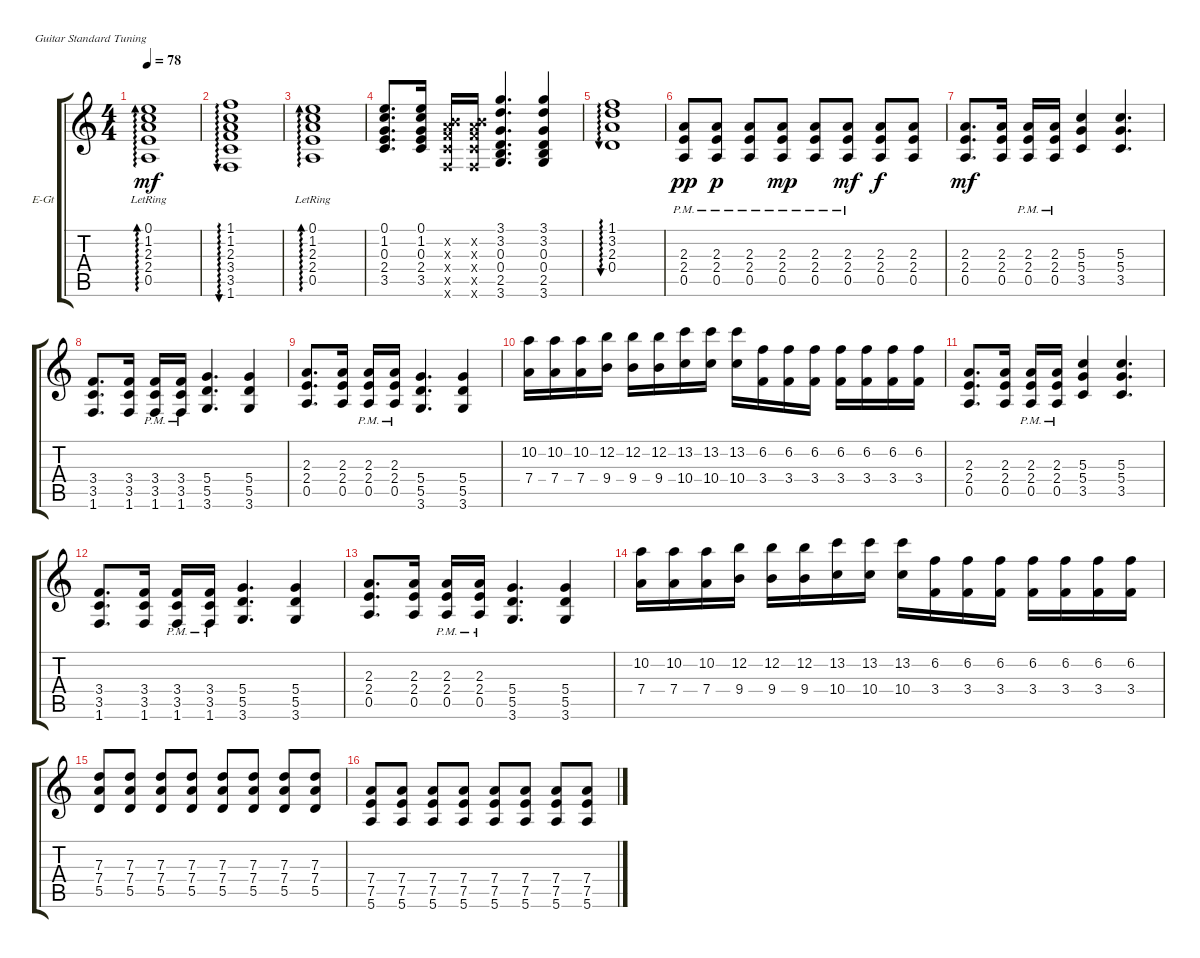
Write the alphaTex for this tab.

\bracketExtendMode groupsimilarinstruments
\firstSystemTrackNameOrientation horizontal
\otherSystemsTrackNameOrientation horizontal
\track ("Electric Guitar 2" "E-Gt") {instrument distortionguitar}
\staff {score tabs}
\tuning (E4 B3 G3 D3 A2 E2)
\ts (4 4)
\tempo 78
\clef g2
\ks c
(0.5{lr} 2.4{lr} 2.3{lr} 1.2{lr} 0.1).1{ad 0 dy mf} |
(1.6 3.5 3.4 2.3 1.2 1.1).1{au 0} |
(0.5{lr} 2.4{lr} 2.3{lr} 1.2{lr} 0.1).1{ad 0} |
(3.5 2.4 0.3 1.2 0.1).8{d} (3.5 2.4 0.3 1.2 0.1).16 (1.6{x} 3.5{x} 3.4{x} 2.3{x} 0.2{x}).16 (1.6{x} 3.5{x} 3.4{x} 2.3{x} 0.2{x}).16 (3.6 2.5 0.4 0.3 3.2 3.1).4{d} (3.6 2.5 0.4 0.3 3.2 3.1).4 |
(1.1 3.2 2.3 0.4).1{au 0} |
(2.4{pm} 2.3{pm} 0.5{pm}).8{dy pp} (2.4{pm} 2.3{pm} 0.5{pm}).8{dy p} (2.4{pm} 2.3{pm} 0.5{pm}).8 (2.4{pm} 2.3{pm} 0.5{pm}).8{dy mp} (2.4{pm} 2.3{pm} 0.5{pm}).8 (2.4{pm} 2.3{pm} 0.5{pm}).8{dy mf} (2.4 2.3 0.5).8{dy f} (2.4 2.3 0.5).8 |
(2.4 2.3 0.5).8{d dy mf} (2.4 2.3 0.5).16 (2.4{pm} 2.3{pm} 0.5{pm}).16 (2.4{pm} 2.3{pm} 0.5{pm}).16 (5.4 5.3 3.5).4 (5.3 5.4 3.5).4{d} |
(3.4 3.5 1.6).8{d} (3.4 3.5 1.6).16 (3.4{pm} 3.5{pm} 1.6{pm}).16 (3.4{pm} 3.5{pm} 1.6{pm}).16 (5.4 5.5 3.6).4{d} (5.4 5.5 3.6).4 |
(2.4 2.3 0.5).8{d} (2.4 2.3 0.5).16 (2.4{pm} 2.3{pm} 0.5{pm}).16 (2.4{pm} 2.3{pm} 0.5{pm}).16 (5.4 5.5 3.6).4{d} (5.4 5.5 3.6).4 |
(7.4 10.2).16 (7.4 10.2).16 (7.4 10.2).16 (9.4 12.2).16 (9.4 12.2).16 (9.4 12.2).16 (10.4 13.2).16 (10.4 13.2).16 (10.4 13.2).16 (3.4 6.2).16 (3.4 6.2).16 (3.4 6.2).16 (3.4 6.2).16 (3.4 6.2).16 (3.4 6.2).16 (3.4 6.2).16 |
(2.4 2.3 0.5).8{d} (2.4 2.3 0.5).16 (2.4{pm} 2.3{pm} 0.5{pm}).16 (2.4{pm} 2.3{pm} 0.5{pm}).16 (5.4 5.3 3.5).4 (5.3 5.4 3.5).4{d} |
(3.4 3.5 1.6).8{d} (3.4 3.5 1.6).16 (3.4{pm} 3.5{pm} 1.6{pm}).16 (3.4{pm} 3.5{pm} 1.6{pm}).16 (5.4 5.5 3.6).4{d} (5.4 5.5 3.6).4 |
(2.4 2.3 0.5).8{d} (2.4 2.3 0.5).16 (2.4{pm} 2.3{pm} 0.5{pm}).16 (2.4{pm} 2.3{pm} 0.5{pm}).16 (5.4 5.5 3.6).4{d} (5.4 5.5 3.6).4 |
(7.4 10.2).16 (7.4 10.2).16 (7.4 10.2).16 (9.4 12.2).16 (9.4 12.2).16 (9.4 12.2).16 (10.4 13.2).16 (10.4 13.2).16 (10.4 13.2).16 (3.4 6.2).16 (3.4 6.2).16 (3.4 6.2).16 (3.4 6.2).16 (3.4 6.2).16 (3.4 6.2).16 (3.4 6.2).16 |
(5.5 7.4 7.3).8 (5.5 7.4 7.3).8 (5.5 7.4 7.3).8 (5.5 7.4 7.3).8 (5.5 7.4 7.3).8 (5.5 7.4 7.3).8 (5.5 7.4 7.3).8 (5.5 7.4 7.3).8 |
(7.4 7.5 5.6).8 (7.4 7.5 5.6).8 (7.4 7.5 5.6).8 (7.4 7.5 5.6).8 (7.4 7.5 5.6).8 (7.4 7.5 5.6).8 (7.4 7.5 5.6).8 (7.4 7.5 5.6).8
